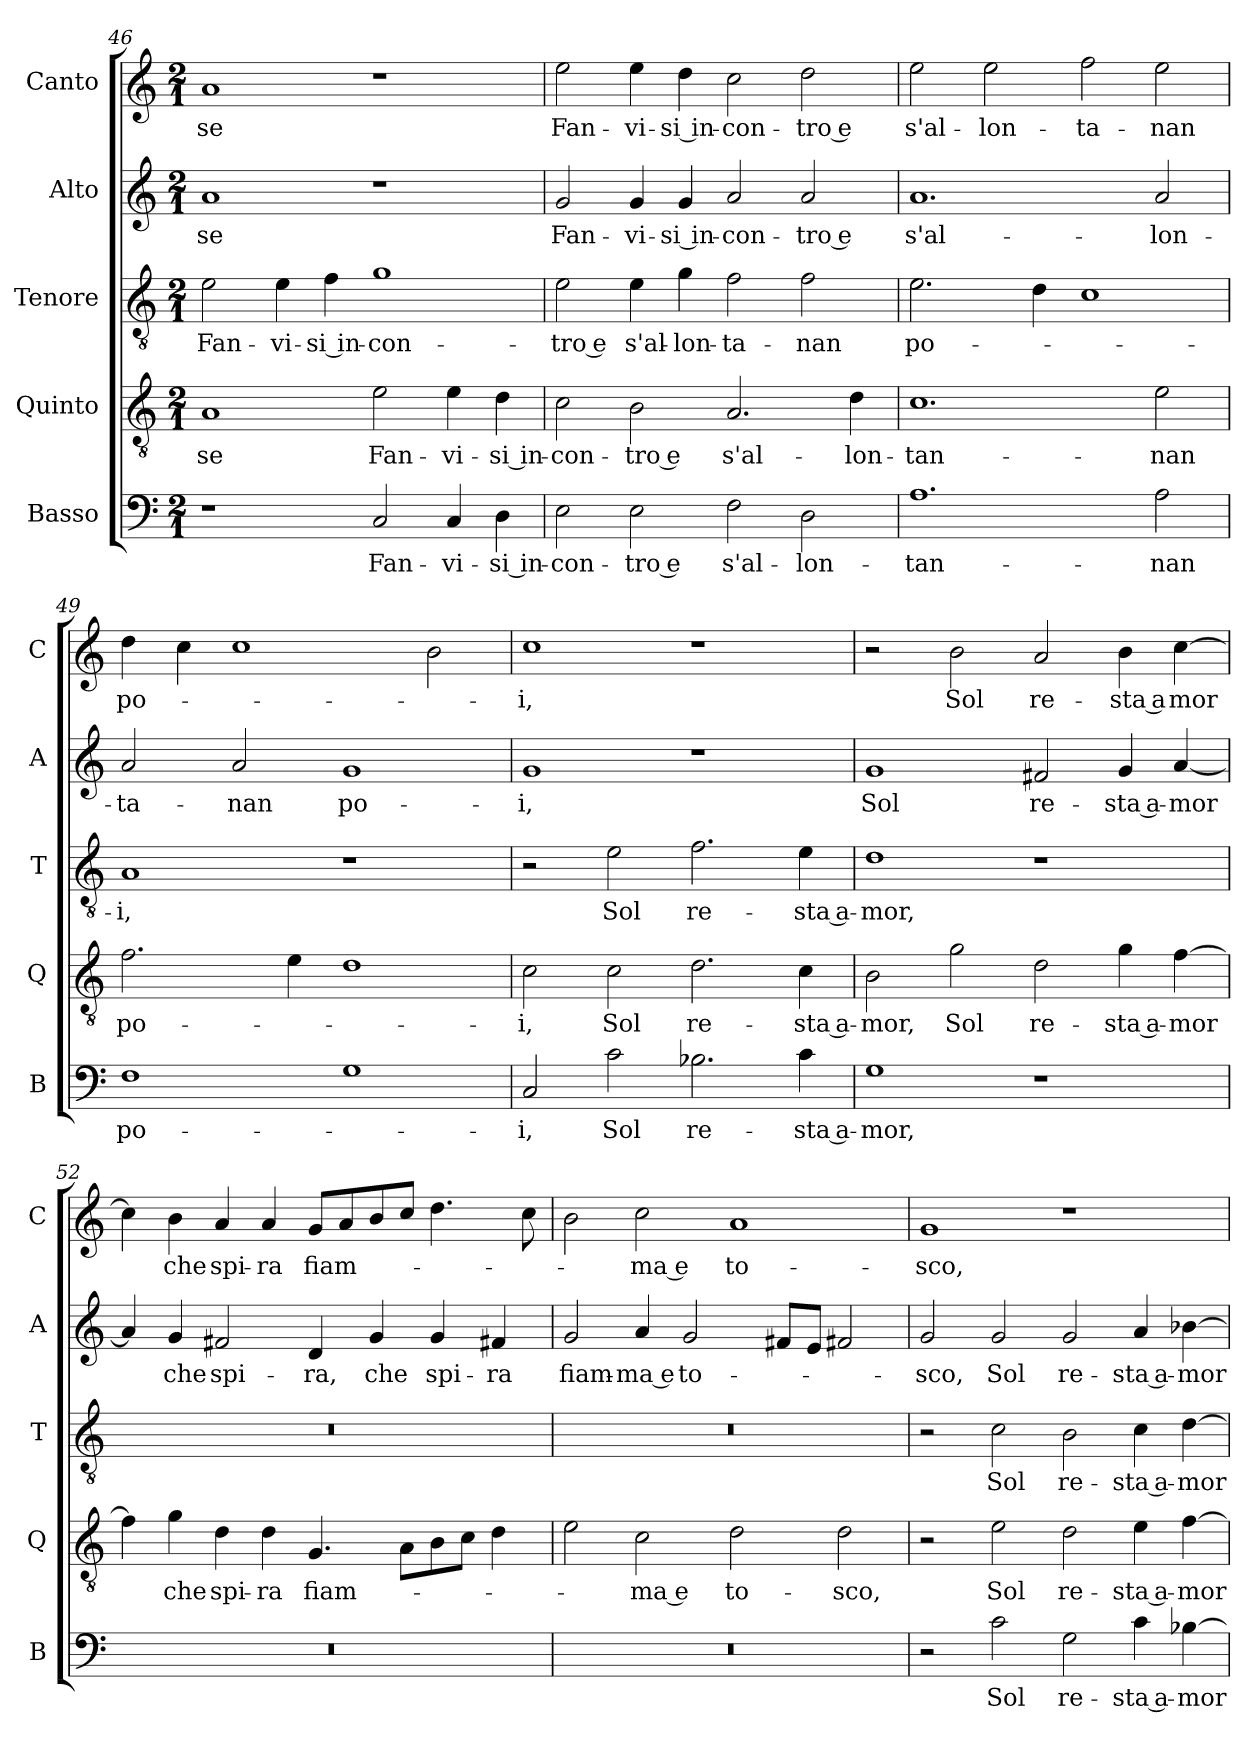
**kern	**text	**kern	**text	**kern	**text	**kern	**text	**kern	**text
*part5	*part5	*part4	*part4	*part3	*part3	*part2	*part2	*part1	*part1
*staff5	*staff5	*staff4	*staff4	*staff3	*staff3	*staff2	*staff2	*staff1	*staff1
*I"Basso	*	*I"Quinto	*	*I"Tenore	*	*I"Alto	*	*I"Canto	*
*I'B	*	*I'Q	*	*I'T	*	*I'A	*	*I'C	*
*clefF4	*	*clefGv2	*	*clefGv2	*	*clefG2	*	*clefG2	*
*k[]	*	*k[]	*	*k[]	*	*k[]	*	*k[]	*
*M2/1	*	*M2/1	*	*M2/1	*	*M2/1	*	*M2/1	*
=46	=46	=46	=46	=46	=46	=46	=46	=46	=46
1r	.	1A	-se	2e	Fan-	1a	-se	1a	-se
.	.	.	.	4e	-vi-	.	.	.	.
.	.	.	.	4f	-si in-	.	.	.	.
2C	Fan-	2e	Fan-	1g	-con-	1r	.	1r	.
4C	-vi-	4e	-vi-	.	.	.	.	.	.
4D	-si in-	4d	-si in-	.	.	.	.	.	.
=47	=47	=47	=47	=47	=47	=47	=47	=47	=47
2E	-con-	2c	-con-	2e	-tro e	2g	Fan-	2ee	Fan-
2E	-tro e	2B	-tro e	4e	s'al-	4g	-vi-	4ee	-vi-
.	.	.	.	4g	-lon-	4g	-si in-	4dd	-si in-
2F	s'al-	2.A	s'al-	2f	-ta-	2a	-con-	2cc	-con-
2D	-lon-	.	.	2f	-nan	2a	-tro e	2dd	-tro e
.	.	4d	-lon-	.	.	.	.	.	.
=48	=48	=48	=48	=48	=48	=48	=48	=48	=48
1.A	-tan-	1.c	-tan-	2.e	po-	1.a	s'al-	2ee	s'al-
.	.	.	.	.	.	.	.	2ee	-lon-
.	.	.	.	4d	.	.	.	.	.
.	.	.	.	1c	.	.	.	2ff	-ta-
2A	-nan	2e	-nan	.	.	2a	-lon-	2ee	-nan
=49	=49	=49	=49	=49	=49	=49	=49	=49	=49
1F	po-	2.f	po-	1A	-i,	2a	-ta-	4dd	po-
.	.	.	.	.	.	.	.	4cc	.
.	.	.	.	.	.	2a	-nan	1cc	.
.	.	4e	.	.	.	.	.	.	.
1G	.	1d	.	1r	.	1g	po-	.	.
.	.	.	.	.	.	.	.	2b	.
=50	=50	=50	=50	=50	=50	=50	=50	=50	=50
2C	-i,	2c	-i,	2r	.	1g	-i,	1cc	-i,
2c	Sol	2c	Sol	2e	Sol	.	.	.	.
2.B-X	re-	2.d	re-	2.f	re-	1r	.	1r	.
4c	-sta a-	4c	-sta a-	4e	-sta a-	.	.	.	.
=51	=51	=51	=51	=51	=51	=51	=51	=51	=51
1G	-mor,	2B	-mor,	1d	-mor,	1g	Sol	2r	.
.	.	2g	Sol	.	.	.	.	2b	Sol
1r	.	2d	re-	1r	.	2f#X	re-	2a	re-
.	.	4g	-sta a-	.	.	4g	-sta a-	4b	-sta a
.	.	[4f	-mor	.	.	[4a	-mor	[4cc	mor
=52	=52	=52	=52	=52	=52	=52	=52	=52	=52
0r	.	4f]	.	0r	.	4a]	.	4cc]	.
.	.	4g	che	.	.	4g	che	4b	che
.	.	4d	spi-	.	.	2f#X	spi-	4a	spi-
.	.	4d	-ra	.	.	.	.	4a	-ra
.	.	4.G	fiam-	.	.	4d	-ra,	8gL	fiam-
.	.	.	.	.	.	.	.	8a	.
.	.	.	.	.	.	4g	che	8b	.
.	.	8AL	.	.	.	.	.	8ccJ	.
.	.	8B	.	.	.	4g	spi-	4.dd	.
.	.	8cJ	.	.	.	.	.	.	.
.	.	4d	.	.	.	4f#X	-ra	.	.
.	.	.	.	.	.	.	.	8cc	.
=53	=53	=53	=53	=53	=53	=53	=53	=53	=53
0r	.	2e	.	0r	.	2g	fiam-	2b	.
.	.	2c	-ma e	.	.	4a	-ma e	2cc	-ma e
.	.	.	.	.	.	2g	to-	.	.
.	.	2d	to-	.	.	.	.	1a	to-
.	.	.	.	.	.	8f#XL	.	.	.
.	.	.	.	.	.	8eJ	.	.	.
.	.	2d	-sco,	.	.	2f#X	.	.	.
=54	=54	=54	=54	=54	=54	=54	=54	=54	=54
2r	.	2r	.	2r	.	2g	-sco,	1g	-sco,
2c	Sol	2e	Sol	2c	Sol	2g	Sol	.	.
2G	re-	2d	re-	2B	re-	2g	re-	1r	.
4c	-sta a-	4e	-sta a-	4c	-sta a-	4a	-sta a-	.	.
[4B-X	-mor	[4f	-mor	[4d	-mor	[4b-X	-mor	.	.
=	=	=	=	=	=	=	=	=	=
*-	*-	*-	*-	*-	*-	*-	*-	*-	*-
